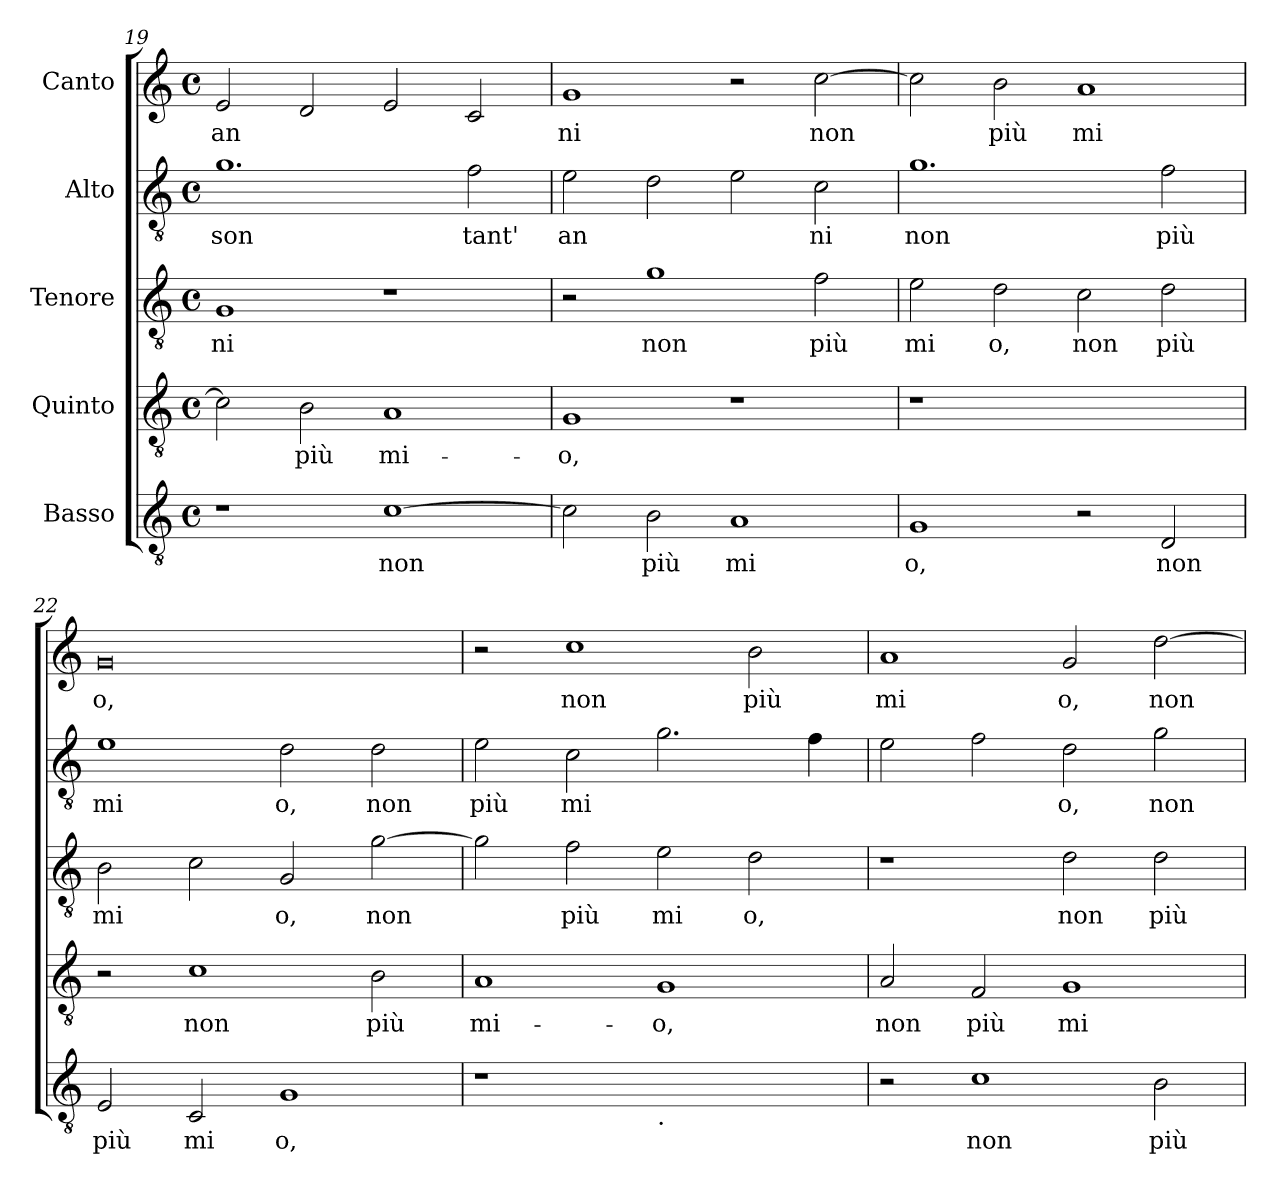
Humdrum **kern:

**kern	**text	**kern	**text	**kern	**text	**kern	**text	**kern	**text
*part5	*part5	*part4	*part4	*part3	*part3	*part2	*part2	*part1	*part1
*staff5	*staff5	*staff4	*staff4	*staff3	*staff3	*staff2	*staff2	*staff1	*staff1
*I"Basso	*	*I"Quinto	*	*I"Tenore	*	*I"Alto	*	*I"Canto	*
!!LO:PB:g=z
*clefGv2	*	*clefGv2	*	*clefGv2	*	*clefGv2	*	*clefG2	*
*M4/4	*	*M4/4	*	*M4/4	*	*M4/4	*	*M4/4	*
*met(c)	*	*met(c)	*	*met(c)	*	*met(c)	*	*met(c)	*
=19	=19	=19	=19	=19	=19	=19	=19	=19	=19
!	!	!	!	!	!LO:LY:b	!	!LO:LY:b	!	!LO:LY:b
1r	.	2c\]	.	1G	ni	1.g	son	2e/	an
!	!	!	!LO:LY:b	!	!	!	!	!	!
.	.	2B\	più	.	.	.	.	2d/	.
!	!LO:LY:b	!	!LO:LY:b	!	!	!	!	!	!
[1c	non	1A	mi-	1r	.	.	.	2e/	.
!	!	!	!	!	!	!	!LO:LY:b	!	!
.	.	.	.	.	.	2f\	tant'	2c/	.
=20	=20	=20	=20	=20	=20	=20	=20	=20	=20
!	!	!	!LO:LY:b	!	!	!	!LO:LY:b	!	!LO:LY:b
2c\]	.	1G	-o,	2r	.	2e\	an	1g	ni
!	!LO:LY:b	!	!	!	!LO:LY:b	!	!	!	!
2B\	più	.	.	1g	non	2d\	.	.	.
!	!LO:LY:b	!	!	!	!	!	!	!	!
1A	mi	1r	.	.	.	2e\	.	2r	.
!	!	!	!	!	!LO:LY:b	!	!LO:LY:b	!	!LO:LY:b
.	.	.	.	2f\	più	2c\	ni	[2cc\	non
=21	=21	=21	=21	=21	=21	=21	=21	=21	=21
!	!LO:LY:b	!	!	!	!LO:LY:b	!	!LO:LY:b	!	!
1G	o,	1r	.	2e\	mi	1.g	non	2cc\]	.
!	!	!	!	!	!LO:LY:b	!	!	!	!LO:LY:b
.	.	.	.	2d\	o,	.	.	2b\	più
!	!	!	!	!	!LO:LY:b	!	!	!	!LO:LY:b
2r	.	1ryy	.	2c\	non	.	.	1a	mi
!	!LO:LY:b	!	!	!	!LO:LY:b	!	!LO:LY:b	!	!
2D/	non	.	.	2d\	più	2f\	più	.	.
=22	=22	=22	=22	=22	=22	=22	=22	=22	=22
!	!LO:LY:b	!	!	!	!LO:LY:b	!	!LO:LY:b	!	!LO:LY:b
2E/	più	2r	.	2B\	mi	1e	mi	0g	o,
!	!LO:LY:b	!	!LO:LY:b	!	!	!	!	!	!
2C/	mi	1c	non	2c\	.	.	.	.	.
!	!LO:LY:b	!	!	!	!LO:LY:b	!	!LO:LY:b	!	!
1G	o,	.	.	2G/	o,	2d\	o,	.	.
!	!	!	!LO:LY:b	!	!LO:LY:b	!	!LO:LY:b	!	!
.	.	2B\	più	[2g\	non	2d\	non	.	.
=23	=23	=23	=23	=23	=23	=23	=23	=23	=23
!	!	!	!LO:LY:b	!	!	!	!LO:LY:b	!	!
1r	.	1A	mi-	2g\]	.	2e\	più	2r	.
!	!	!	!	!	!LO:LY:b	!	!LO:LY:b	!	!LO:LY:b
.	.	.	.	2f\	più	2c\	mi	1cc	non
!LO:TX:b:t=.	!	!	!	!	!	!	!	!	!
!	!	!	!LO:LY:b	!	!LO:LY:b	!	!	!	!
1ryy	.	1G	-o,	2e\	mi	2.g\	.	.	.
!	!	!	!	!	!LO:LY:b	!	!	!	!LO:LY:b
.	.	.	.	2d\	o,	.	.	2b\	più
.	.	.	.	.	.	4f\	.	.	.
=24	=24	=24	=24	=24	=24	=24	=24	=24	=24
!	!	!	!LO:LY:b	!	!	!	!	!	!LO:LY:b
2r	.	2A/	non	1r	.	2e\	.	1a	mi
!	!LO:LY:b	!	!LO:LY:b	!	!	!	!	!	!
1c	non	2F/	più	.	.	2f\	.	.	.
!	!	!	!LO:LY:b	!	!LO:LY:b	!	!LO:LY:b	!	!LO:LY:b
.	.	1G	mi-	2d\	non	2d\	o,	2g/	o,
!	!LO:LY:b	!	!	!	!LO:LY:b	!	!LO:LY:b	!	!LO:LY:b
2B\	più	.	.	2d\	più	2g\	non	[2dd\	non
=	=	=	=	=	=	=	=	=	=
*-	*-	*-	*-	*-	*-	*-	*-	*-	*-
